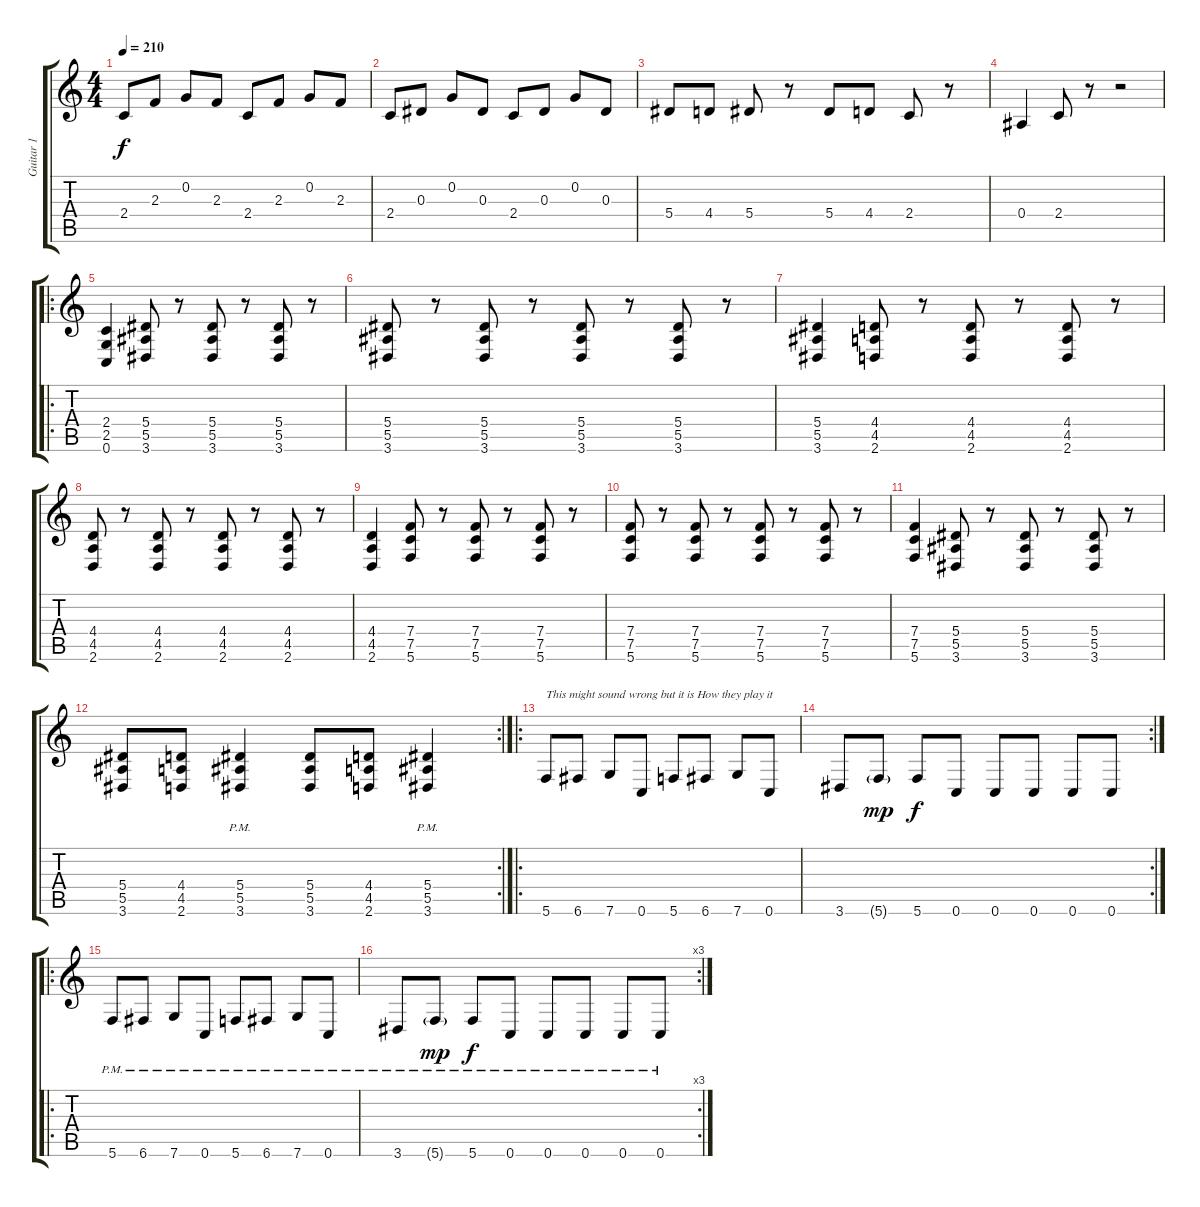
\track ("Guitar 1" "Guitar 1") {instrument distortionguitar}
\staff {score tabs}
\tuning (C4 G3 Eb3 Bb2 F2 C2) {hide}
\ts (4 4)
\tempo 210
\clef g2
\ks c
2.4.8{dy f} 2.3.8 0.2.8 2.3.8 2.4.8 2.3.8 0.2.8 2.3.8 |
2.4.8 0.3.8 0.2.8 0.3.8 2.4.8 0.3.8 0.2.8 0.3.8 |
5.4.8 4.4.8 5.4.8 r.8 5.4.8 4.4.8 2.4.8 r.8 |
0.4.4 2.4.8 r.8 r.2 |
\ro
(2.4 2.5 0.6).4{instrument distortionguitar} (5.4 5.5 3.6).8 r.8 (5.4 5.5 3.6).8 r.8 (5.4 5.5 3.6).8 r.8 |
(5.4 5.5 3.6).8 r.8 (5.4 5.5 3.6).8 r.8 (5.4 5.5 3.6).8 r.8 (5.4 5.5 3.6).8 r.8 |
(5.4 5.5 3.6).4 (4.4 4.5 2.6).8 r.8 (4.4 4.5 2.6).8 r.8 (4.4 4.5 2.6).8 r.8 |
(4.4 4.5 2.6).8 r.8 (4.4 4.5 2.6).8 r.8 (4.4 4.5 2.6).8 r.8 (4.4 4.5 2.6).8 r.8 |
(4.4 4.5 2.6).4 (7.4 7.5 5.6).8 r.8 (7.4 7.5 5.6).8 r.8 (7.4 7.5 5.6).8 r.8 |
(7.4 7.5 5.6).8 r.8 (7.4 7.5 5.6).8 r.8 (7.4 7.5 5.6).8 r.8 (7.4 7.5 5.6).8 r.8 |
(7.4 7.5 5.6).4 (5.4 5.5 3.6).8 r.8 (5.4 5.5 3.6).8 r.8 (5.4 5.5 3.6).8 r.8 |
\rc 2
(5.4 5.5 3.6).8 (4.4 4.5 2.6).8 (5.4{pm} 5.5{pm} 3.6{pm}).4 (5.4 5.5 3.6).8 (4.4 4.5 2.6).8 (5.4{pm} 5.5{pm} 3.6{pm}).4 |
\ro
5.6.8{txt "This might sound wrong but it is How they play it"} 6.6.8 7.6.8 0.6.8 5.6.8 6.6.8 7.6.8 0.6.8 |
\rc 2
3.6.8 5.6{g}.8{dy mp} 5.6.8{dy f} 0.6.8 0.6.8 0.6.8 0.6.8 0.6.8 |
\ro
5.6{pm}.8 6.6{pm}.8 7.6{pm}.8 0.6{pm}.8 5.6{pm}.8 6.6{pm}.8 7.6{pm}.8 0.6{pm}.8 |
\rc 3
3.6{pm}.8 5.6{g pm}.8{dy mp} 5.6{pm}.8{dy f} 0.6{pm}.8 0.6{pm}.8 0.6{pm}.8 0.6{pm}.8 0.6{pm}.8
